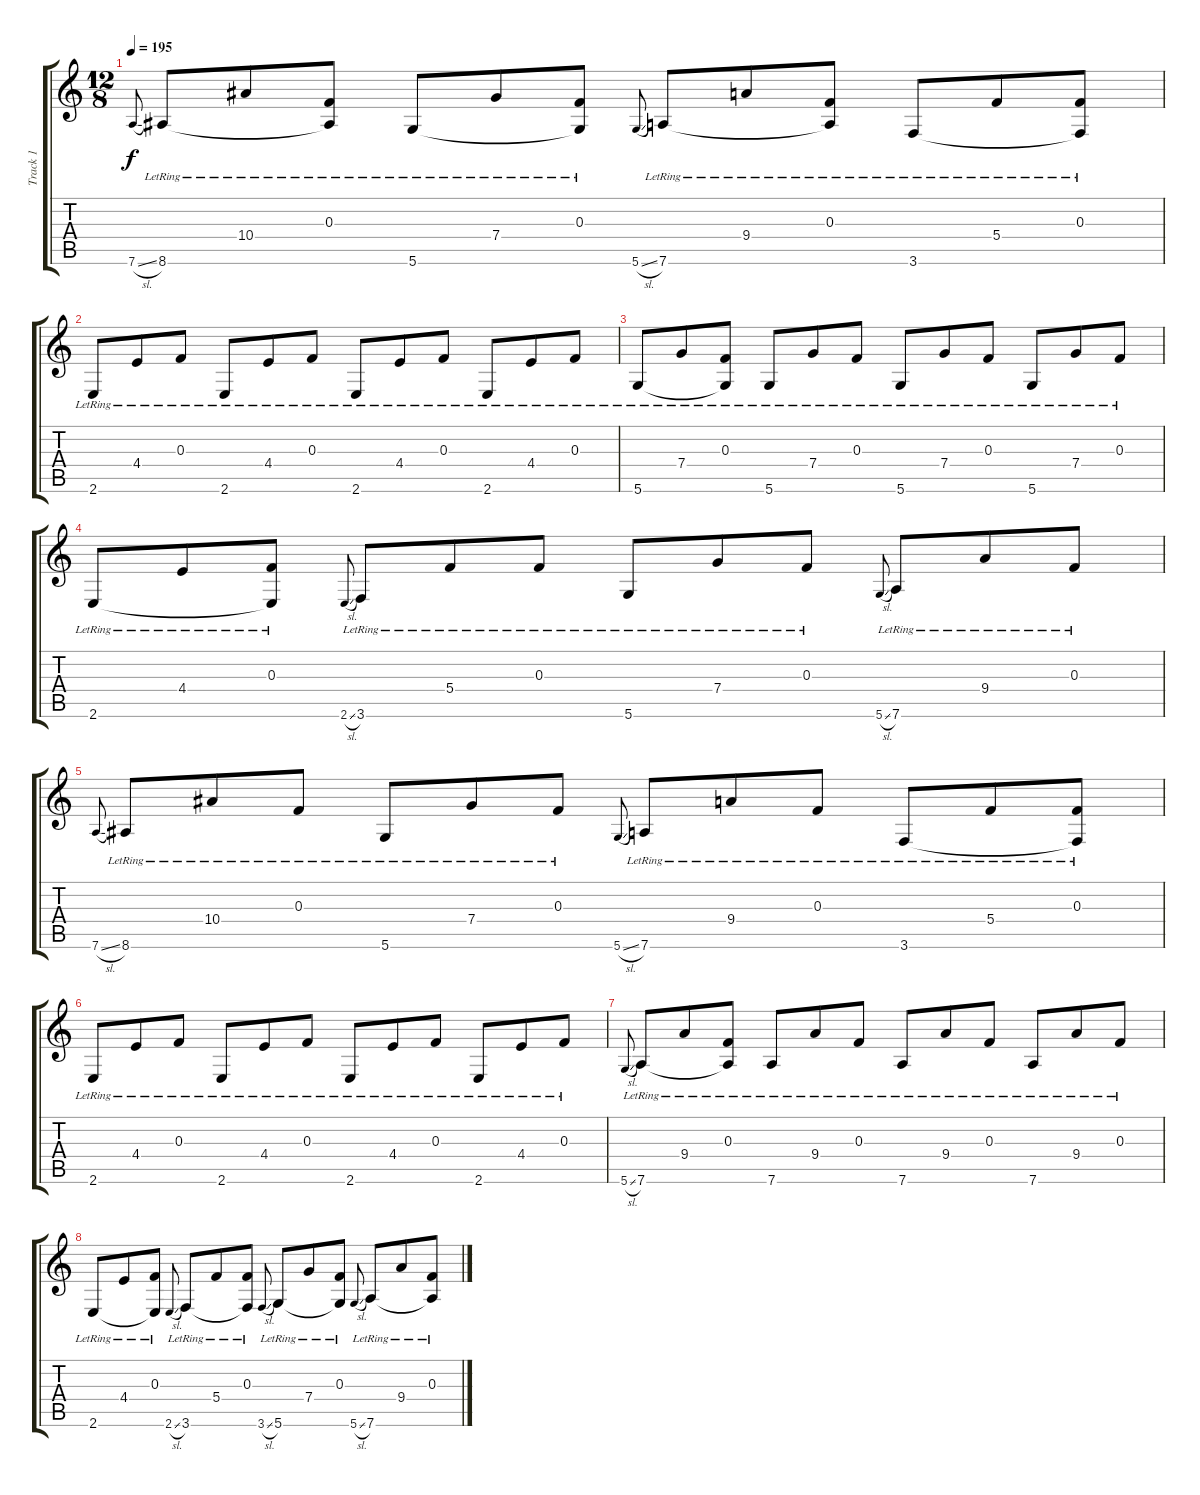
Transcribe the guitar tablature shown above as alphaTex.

\track ("Track 1" "Track 1") {instrument acousticguitarsteel}
\staff {score tabs}
\tuning (D4 A3 F3 C3 G2 D2) {hide}
\ts (12 8)
\tempo 195
\clef g2
\ks c
7.6{sl}.8{gr onbeat dy f} 8.6{lr}.8 10.4{lr}.8 (0.3{lr} 8.6{t}).8 5.6{lr}.8 7.4{lr}.8 (0.3{lr} 5.6{t}).8 5.6{sl}.8{gr onbeat} 7.6{lr}.8 9.4{lr}.8 (0.3{lr} 7.6{t}).8 3.6{lr}.8 5.4{lr}.8 (0.3{lr} 3.6{t}).8 |
2.6{lr}.8 4.4{lr}.8 0.3{lr}.8 2.6{lr}.8 4.4{lr}.8 0.3{lr}.8 2.6{lr}.8 4.4{lr}.8 0.3{lr}.8 2.6{lr}.8 4.4{lr}.8 0.3{lr}.8 |
5.6{lr}.8 7.4{lr}.8 (0.3{lr} 5.6{t}).8 5.6{lr}.8 7.4{lr}.8 0.3{lr}.8 5.6{lr}.8 7.4{lr}.8 0.3{lr}.8 5.6{lr}.8 7.4{lr}.8 0.3{lr}.8 |
2.6{lr}.8 4.4{lr}.8 (0.3{lr} 2.6{t}).8 2.6{sl}.8{gr onbeat} 3.6{lr}.8 5.4{lr}.8 0.3{lr}.8 5.6{lr}.8 7.4{lr}.8 0.3{lr}.8 5.6{sl}.8{gr onbeat} 7.6{lr}.8 9.4{lr}.8 0.3{lr}.8 |
7.6{sl}.8{gr onbeat} 8.6{lr}.8 10.4{lr}.8 0.3{lr}.8 5.6{lr}.8 7.4{lr}.8 0.3{lr}.8 5.6{sl}.8{gr onbeat} 7.6{lr}.8 9.4{lr}.8 0.3{lr}.8 3.6{lr}.8 5.4{lr}.8 (0.3{lr} 3.6{t}).8 |
2.6{lr}.8 4.4{lr}.8 0.3{lr}.8 2.6{lr}.8 4.4{lr}.8 0.3{lr}.8 2.6{lr}.8 4.4{lr}.8 0.3{lr}.8 2.6{lr}.8 4.4{lr}.8 0.3{lr}.8 |
5.6{sl}.8{gr onbeat} 7.6{lr}.8 9.4{lr}.8 (0.3{lr} 7.6{t}).8 7.6{lr}.8 9.4{lr}.8 0.3{lr}.8 7.6{lr}.8 9.4{lr}.8 0.3{lr}.8 7.6{lr}.8 9.4{lr}.8 0.3{lr}.8 |
2.6{lr}.8 4.4{lr}.8 (0.3{lr} 2.6{t}).8 2.6{sl}.8{gr onbeat} 3.6{lr}.8 5.4{lr}.8 (0.3{lr} 3.6{t}).8 3.6{sl}.8{gr onbeat} 5.6{lr}.8 7.4{lr}.8 (0.3{lr} 5.6{t}).8 5.6{sl}.8{gr onbeat} 7.6{lr}.8 9.4{lr}.8 (0.3{lr} 7.6{t}).8
